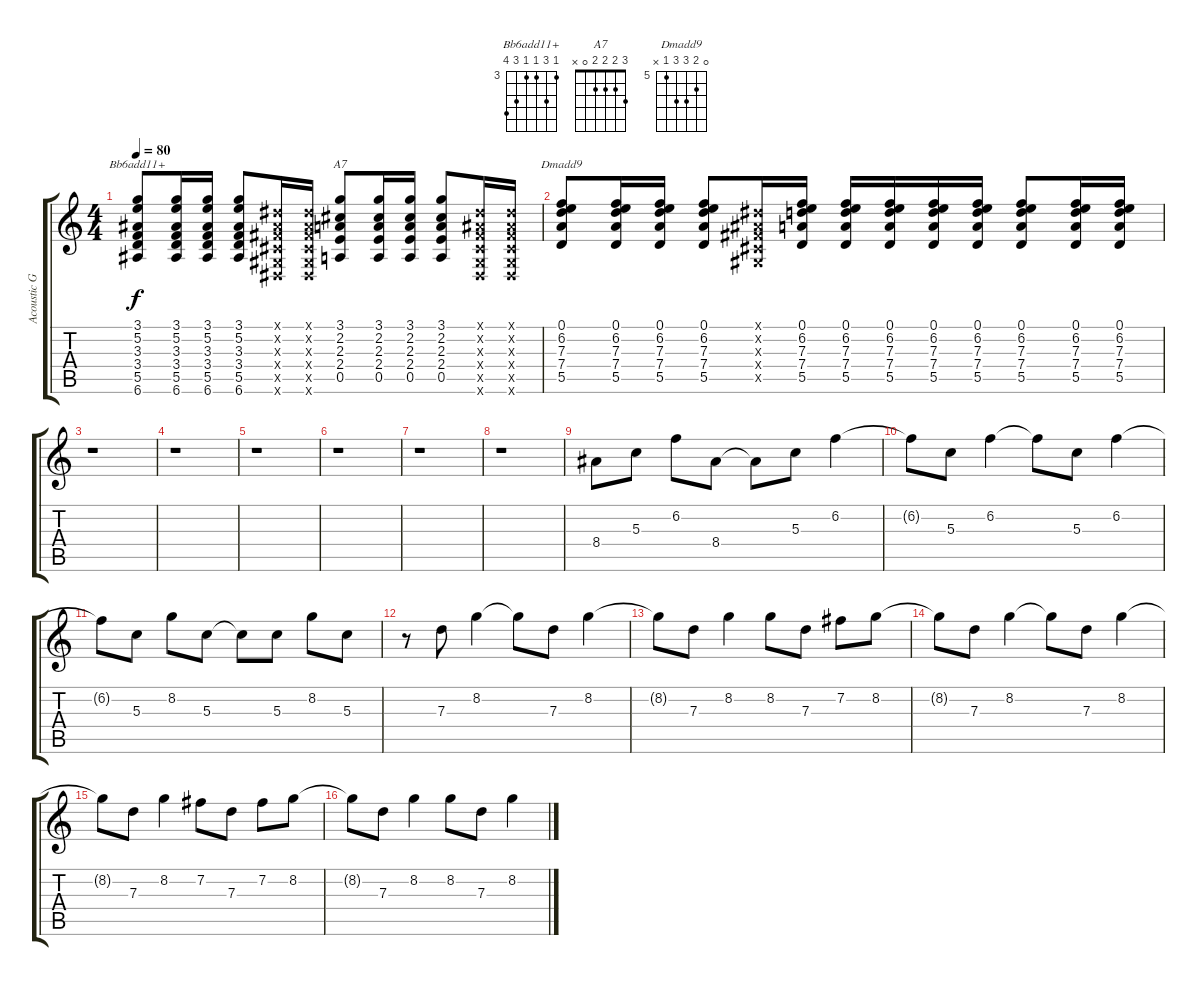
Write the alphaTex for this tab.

\track ("Acoustic Guitar 2" "Acoustic G") {instrument acousticguitarnylon}
\staff {score tabs}
\tuning (E4 B3 G3 D3 A2 E2) {hide}
\chord ("Bb6add11+" 3 5 3 3 5 6) {firstfret 3}
\chord ("A7" 3 2 2 2 0 x)
\chord ("Dmadd9" 0 6 7 7 5 x) {firstfret 5}
\ts (4 4)
\tempo 80
\clef g2
\ks c
(3.1 5.2 3.3 3.4 5.5 6.6).8{ch "Bb6add11+" dy f} (3.1 5.2 3.3 3.4 5.5 6.6).16 (3.1 5.2 3.3 3.4 5.5 6.6).16 (3.1 5.2 3.3 3.4 5.5 6.6).8 (-1.1{x} -1.2{x} -1.3{x} -1.4{x} -1.5{x} -1.6{x}).16 (-1.1{x} -1.2{x} -1.3{x} -1.4{x} -1.5{x} -1.6{x}).16 (3.1 2.2 2.3 2.4 0.5).8{ch "A7"} (3.1 2.2 2.3 2.4 0.5).16 (3.1 2.2 2.3 2.4 0.5).16 (3.1 2.2 2.3 2.4 0.5).8 (-1.1{x} -1.2{x} -1.3{x} -1.4{x} -1.5{x} -1.6{x}).16 (-1.1{x} -1.2{x} -1.3{x} -1.4{x} -1.5{x} -1.6{x}).16 |
(0.1 6.2 7.3 7.4 5.5).8{ch "Dmadd9"} (0.1 6.2 7.3 7.4 5.5).16 (0.1 6.2 7.3 7.4 5.5).16 (0.1 6.2 7.3 7.4 5.5).8 (-1.1{x} -1.2{x} -1.3{x} -1.4{x} -1.5{x}).16 (0.1 6.2 7.3 7.4 5.5).16 (0.1 6.2 7.3 7.4 5.5).16 (0.1 6.2 7.3 7.4 5.5).16 (0.1 6.2 7.3 7.4 5.5).16 (0.1 6.2 7.3 7.4 5.5).16 (0.1 6.2 7.3 7.4 5.5).8 (0.1 6.2 7.3 7.4 5.5).16 (0.1 6.2 7.3 7.4 5.5).16 |
r.1 |
r.1 |
r.1 |
r.1 |
r.1 |
r.1 |
8.4.8 5.3.8 6.2.8 8.4.8 8.4{t}.8 5.3.8 6.2.4 |
6.2{t}.8 5.3.8 6.2.4 6.2{t}.8 5.3.8 6.2.4 |
6.2{t}.8 5.3.8 8.2.8 5.3.8 5.3{t}.8 5.3.8 8.2.8 5.3.8 |
r.8 7.3.8 8.2.4 8.2{t}.8 7.3.8 8.2.4 |
8.2{t}.8 7.3.8 8.2.4 8.2.8 7.3.8 7.2.8 8.2.8 |
8.2{t}.8 7.3.8 8.2.4 8.2{t}.8 7.3.8 8.2.4 |
8.2{t}.8 7.3.8 8.2.4 7.2.8 7.3.8 7.2.8 8.2.8 |
8.2{t}.8 7.3.8 8.2.4 8.2.8 7.3.8 8.2.4
